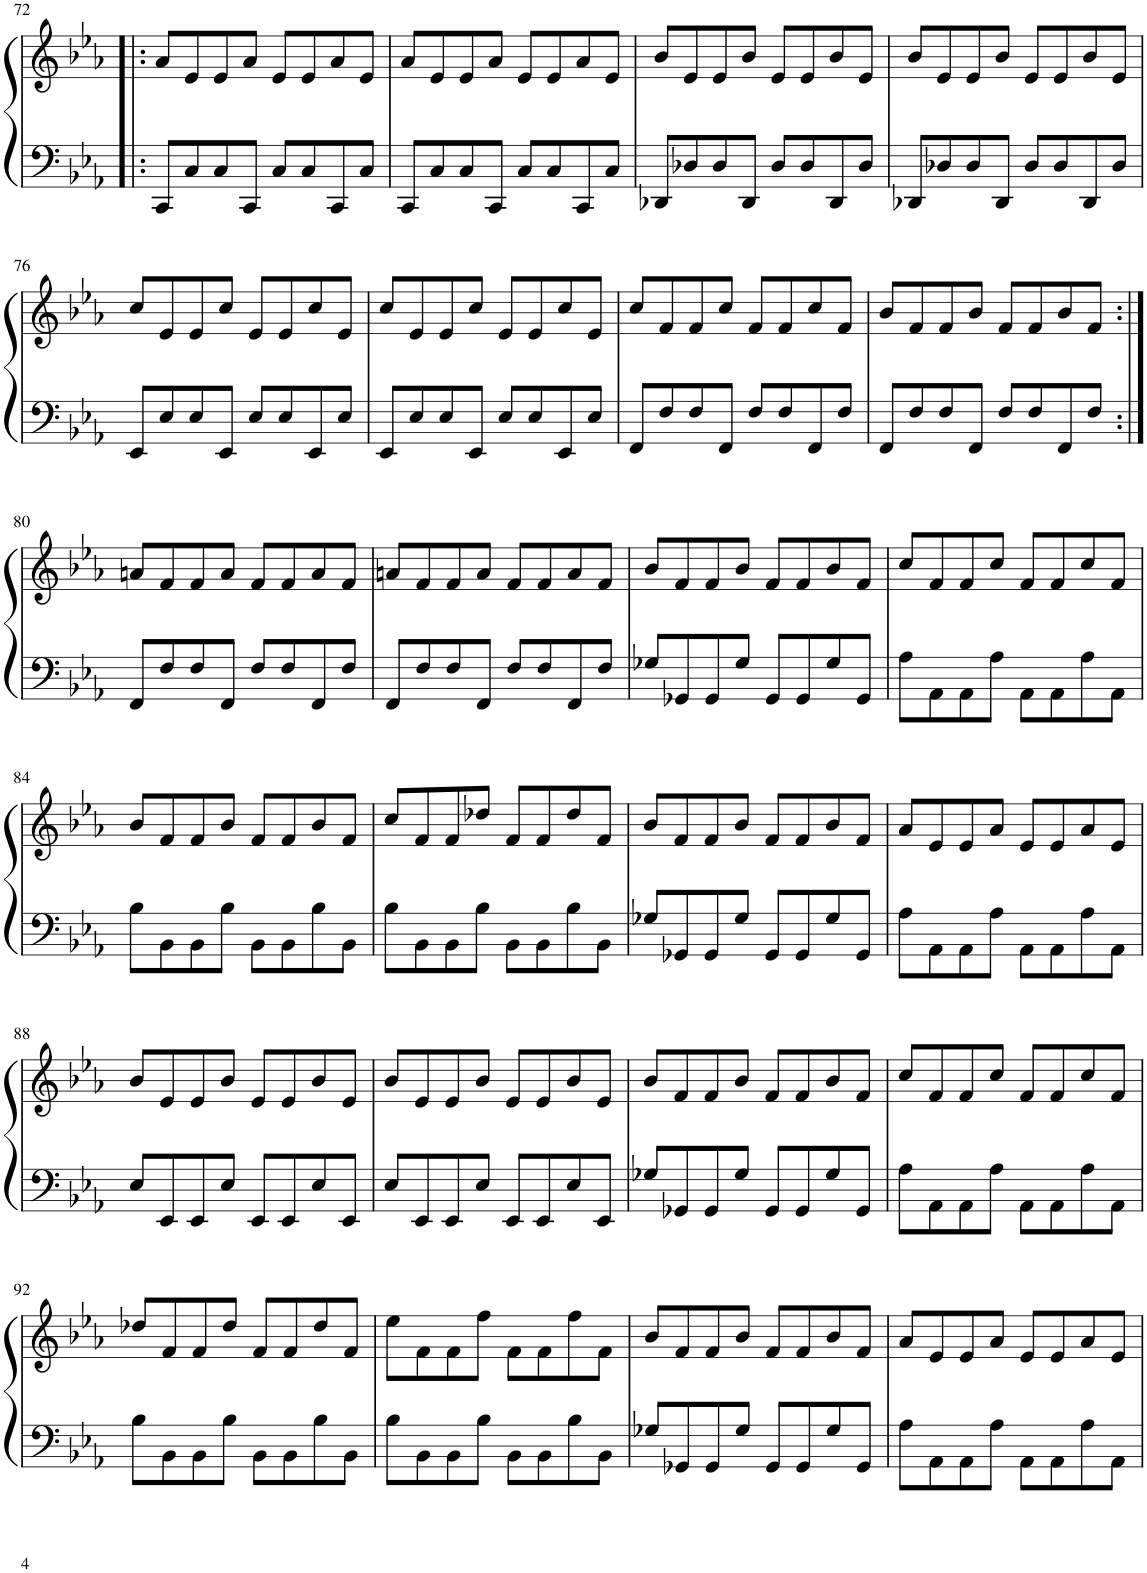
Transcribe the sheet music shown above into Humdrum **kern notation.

**kern	**kern
*part1	*part1
*staff2	*staff1
*I"Piano	*
*I'Pno.	*
!!LO:PB:g=z
*clefF4	*clefG2
*k[b-e-a-]	*k[b-e-a-]
*M4/4	*M4/4
=72!|:	=72!|:
8CC/L	8a-/L
8C/	8e-/
8C/	8e-/
8CC/J	8a-/J
8C/L	8e-/L
8C/	8e-/
8CC/	8a-/
8C/J	8e-/J
=73	=73
8CC/L	8a-/L
8C/	8e-/
8C/	8e-/
8CC/J	8a-/J
8C/L	8e-/L
8C/	8e-/
8CC/	8a-/
8C/J	8e-/J
=74	=74
8DD-X/L	8b-/L
8D-X/	8e-/
8D-/	8e-/
8DD-/J	8b-/J
8D-/L	8e-/L
8D-/	8e-/
8DD-/	8b-/
8D-/J	8e-/J
=75	=75
8DD-X/L	8b-/L
8D-X/	8e-/
8D-/	8e-/
8DD-/J	8b-/J
8D-/L	8e-/L
8D-/	8e-/
8DD-/	8b-/
8D-/J	8e-/J
!!LO:LB:g=z
=76	=76
8EE-/L	8cc/L
8E-/	8e-/
8E-/	8e-/
8EE-/J	8cc/J
8E-/L	8e-/L
8E-/	8e-/
8EE-/	8cc/
8E-/J	8e-/J
=77	=77
8EE-/L	8cc/L
8E-/	8e-/
8E-/	8e-/
8EE-/J	8cc/J
8E-/L	8e-/L
8E-/	8e-/
8EE-/	8cc/
8E-/J	8e-/J
=78	=78
8FF/L	8cc/L
8F/	8f/
8F/	8f/
8FF/J	8cc/J
8F/L	8f/L
8F/	8f/
8FF/	8cc/
8F/J	8f/J
=79	=79
8FF/L	8b-/L
8F/	8f/
8F/	8f/
8FF/J	8b-/J
8F/L	8f/L
8F/	8f/
8FF/	8b-/
8F/J	8f/J
!!LO:LB:g=z
=80:|!	=80:|!
8FF/L	8an/L
8F/	8f/
8F/	8f/
8FF/J	8a/J
8F/L	8f/L
8F/	8f/
8FF/	8a/
8F/J	8f/J
=81	=81
8FF/L	8an/L
8F/	8f/
8F/	8f/
8FF/J	8a/J
8F/L	8f/L
8F/	8f/
8FF/	8a/
8F/J	8f/J
=82	=82
8G-X/L	8b-/L
8GG-X/	8f/
8GG-/	8f/
8G-/J	8b-/J
8GG-/L	8f/L
8GG-/	8f/
8G-/	8b-/
8GG-/J	8f/J
=83	=83
8A-\L	8cc/L
8AA-\	8f/
8AA-\	8f/
8A-\J	8cc/J
8AA-\L	8f/L
8AA-\	8f/
8A-\	8cc/
8AA-\J	8f/J
!!LO:LB:g=z
=84	=84
8B-\L	8b-/L
8BB-\	8f/
8BB-\	8f/
8B-\J	8b-/J
8BB-\L	8f/L
8BB-\	8f/
8B-\	8b-/
8BB-\J	8f/J
=85	=85
8B-\L	8cc/L
8BB-\	8f/
8BB-\	8f/
8B-\J	8dd-X/J
8BB-\L	8f/L
8BB-\	8f/
8B-\	8dd-/
8BB-\J	8f/J
=86	=86
8G-X/L	8b-/L
8GG-X/	8f/
8GG-/	8f/
8G-/J	8b-/J
8GG-/L	8f/L
8GG-/	8f/
8G-/	8b-/
8GG-/J	8f/J
=87	=87
8A-\L	8a-/L
8AA-\	8e-/
8AA-\	8e-/
8A-\J	8a-/J
8AA-\L	8e-/L
8AA-\	8e-/
8A-\	8a-/
8AA-\J	8e-/J
!!LO:LB:g=z
=88	=88
8E-/L	8b-/L
8EE-/	8e-/
8EE-/	8e-/
8E-/J	8b-/J
8EE-/L	8e-/L
8EE-/	8e-/
8E-/	8b-/
8EE-/J	8e-/J
=89	=89
8E-/L	8b-/L
8EE-/	8e-/
8EE-/	8e-/
8E-/J	8b-/J
8EE-/L	8e-/L
8EE-/	8e-/
8E-/	8b-/
8EE-/J	8e-/J
=90	=90
8G-X/L	8b-/L
8GG-X/	8f/
8GG-/	8f/
8G-/J	8b-/J
8GG-/L	8f/L
8GG-/	8f/
8G-/	8b-/
8GG-/J	8f/J
=91	=91
8A-\L	8cc/L
8AA-\	8f/
8AA-\	8f/
8A-\J	8cc/J
8AA-\L	8f/L
8AA-\	8f/
8A-\	8cc/
8AA-\J	8f/J
!!LO:LB:g=z
=92	=92
8B-\L	8dd-X/L
8BB-\	8f/
8BB-\	8f/
8B-\J	8dd-/J
8BB-\L	8f/L
8BB-\	8f/
8B-\	8dd-/
8BB-\J	8f/J
=93	=93
8B-\L	8ee-\L
8BB-\	8f\
8BB-\	8f\
8B-\J	8ff\J
8BB-\L	8f\L
8BB-\	8f\
8B-\	8ff\
8BB-\J	8f\J
=94	=94
8G-X/L	8b-/L
8GG-X/	8f/
8GG-/	8f/
8G-/J	8b-/J
8GG-/L	8f/L
8GG-/	8f/
8G-/	8b-/
8GG-/J	8f/J
=95	=95
8A-\L	8a-/L
8AA-\	8e-/
8AA-\	8e-/
8A-\J	8a-/J
8AA-\L	8e-/L
8AA-\	8e-/
8A-\	8a-/
8AA-\J	8e-/J
=	=
*-	*-
